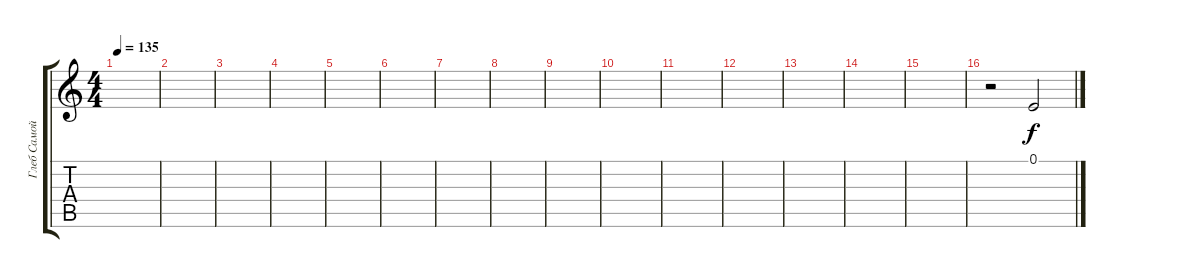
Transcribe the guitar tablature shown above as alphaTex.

\track ("Глеб Самойлов (fx)" "Глеб Самой") {instrument lead2sawtooth}
\staff {score tabs}
\tuning (E4 B3 G3 D3 A2 E2) {hide}
\ts (4 4)
\tempo 135
\clef g2
\ks c
|
|
|
|
|
|
|
|
|
|
|
|
|
|
|
r.2{instrument whistle} 0.1{ss}.2
